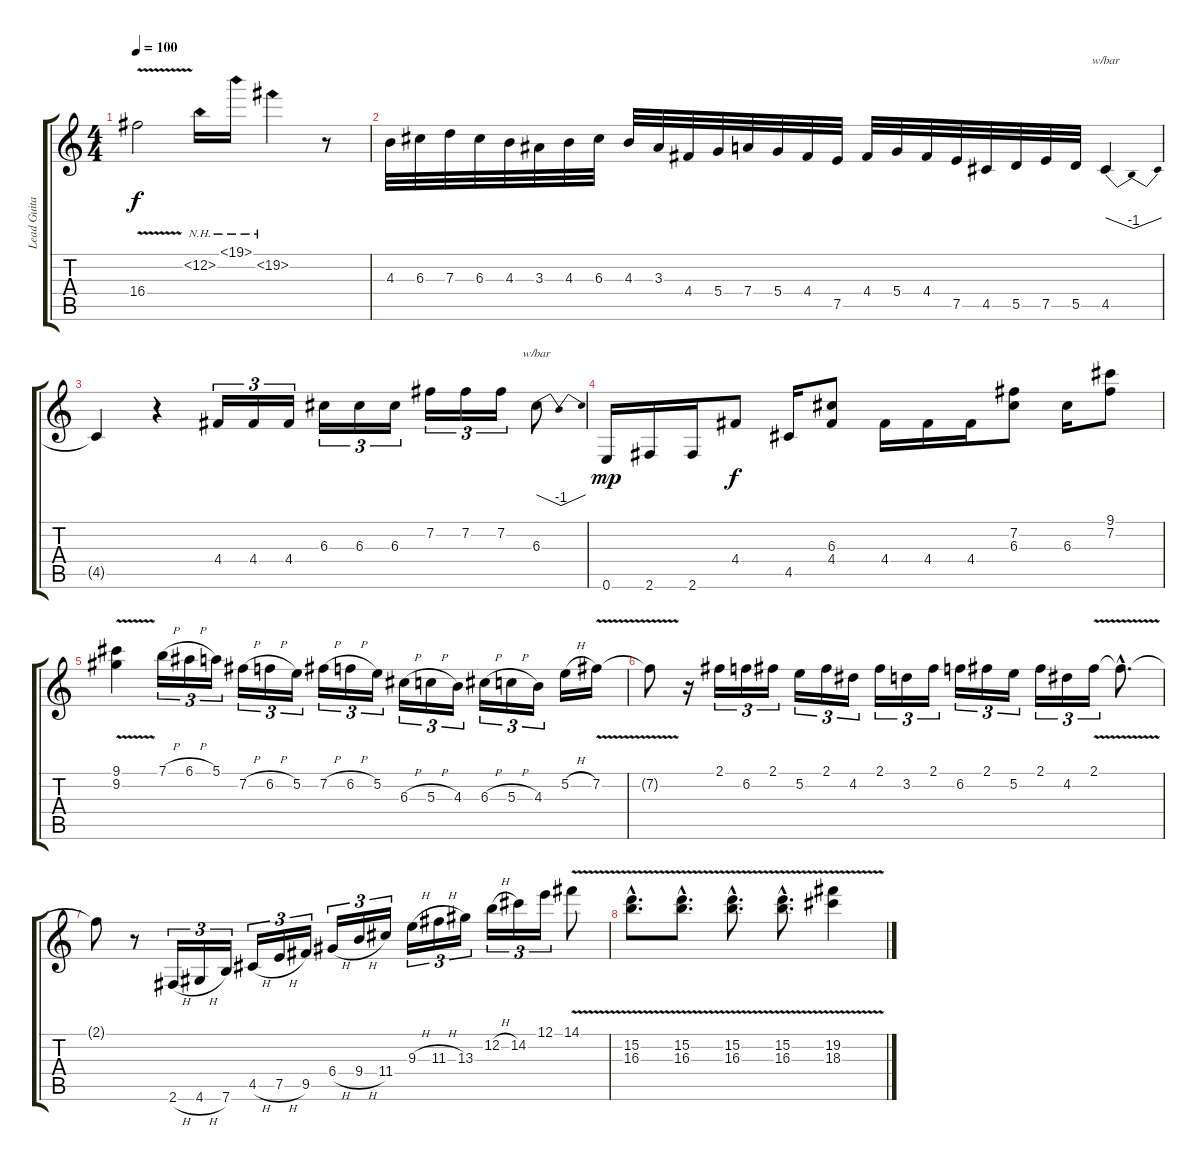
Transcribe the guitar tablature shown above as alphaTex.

\track ("Lead Guitar-right ch." "Lead Guita") {instrument distortionguitar}
\staff {score tabs}
\tuning (E4 B3 G3 D3 A2 E2) {hide}
\ts (4 4)
\tempo 100
\clef g2
\ks c
16.4{v}.2{dy f} 12.2{nh}.16 19.1{nh}.16 19.2{nh}.4 r.8 |
4.3.32 6.3.32 7.3.32 6.3.32 4.3.32 3.3.32 4.3.32 6.3.32 4.3.32 3.3.32 4.4.32 5.4.32 7.4.32 5.4.32 4.4.32 7.5.32 4.4.32 5.4.32 4.4.32 7.5.32 4.5.32 5.5.32 7.5.32 5.5.32 4.5.4{tbe (dip default 0 0 30 -4 60 0)} |
4.5{t}.4 r.4 4.4.16{tu (3 2)} 4.4.16{tu (3 2)} 4.4.16{tu (3 2)} 6.3.16{tu (3 2)} 6.3.16{tu (3 2)} 6.3.16{tu (3 2)} 7.2.16{tu (3 2)} 7.2.16{tu (3 2)} 7.2.16{tu (3 2)} 6.3.8{tbe (dip default 0 0 30 -4 60 0)} |
0.6.16{dy mp} 2.6.16 2.6.16 4.4.8{dy f} 4.5.16 (6.3 4.4).8 4.4.16 4.4.16 4.4.16 (7.2 6.3).8 6.3.16 (9.1 7.2).8 |
(9.1{v} 9.2{v}).4 7.1{h}.16{tu (3 2)} 6.1{h}.16{tu (3 2)} 5.1.16{tu (3 2)} 7.2{h}.16{tu (3 2)} 6.2{h}.16{tu (3 2)} 5.2.16{tu (3 2)} 7.2{h}.16{tu (3 2)} 6.2{h}.16{tu (3 2)} 5.2.16{tu (3 2)} 6.3{h}.16{tu (3 2)} 5.3{h}.16{tu (3 2)} 4.3.16{tu (3 2)} 6.3{h}.16{tu (3 2)} 5.3{h}.16{tu (3 2)} 4.3.16{tu (3 2)} 5.2{h}.16 7.2{v}.16 |
7.2{t}.8 r.16 2.1.16{tu (3 2)} 6.2.16{tu (3 2)} 2.1.16{tu (3 2)} 5.2.16{tu (3 2)} 2.1.16{tu (3 2)} 4.2.16{tu (3 2)} 2.1.16{tu (3 2)} 3.2.16{tu (3 2)} 2.1.16{tu (3 2)} 6.2.16{tu (3 2)} 2.1.16{tu (3 2)} 5.2.16{tu (3 2)} 2.1.16{tu (3 2)} 4.2.16{tu (3 2)} 2.1{v}.16{tu (3 2)} 2.1{hac t}.8{d} |
2.1{t}.8 r.8 2.6{h}.16{tu (3 2)} 4.6{h}.16{tu (3 2)} 7.6.16{tu (3 2)} 4.5{h}.16{tu (3 2)} 7.5{h}.16{tu (3 2)} 9.5.16{tu (3 2)} 6.4{h}.16{tu (3 2)} 9.4{h}.16{tu (3 2)} 11.4.16{tu (3 2)} 9.3{h}.16{tu (3 2)} 11.3{h}.16{tu (3 2)} 13.3.16{tu (3 2)} 12.2{h}.16{tu (3 2)} 14.2.16{tu (3 2)} 12.1.16{tu (3 2)} 14.1{v}.8 |
(15.2{v hac} 16.3{v hac}).8{d} (15.2{v hac} 16.3{v hac}).8{d} (15.2{v hac} 16.3{v hac}).8{d} (15.2{v hac} 16.3{v hac}).8{d} (19.2{v} 18.3{v}).4
